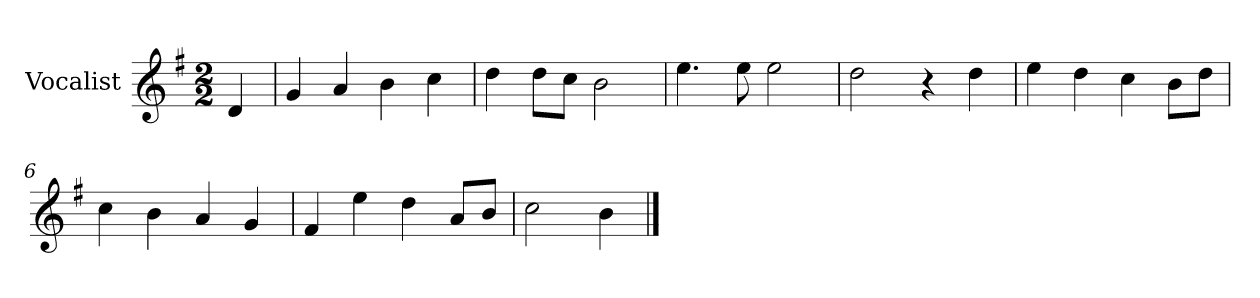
**kern
*part1
*staff1
*I"Vocalist
*k[f#]
*G:
*M2/2
=
4d
=1
4g
4a
4b
4cc
=2
4dd
8ddL
8ccJ
2b
=3
4.ee
8ee
2ee
=4
2dd
4r
4dd
=5
4ee
4dd
4cc
8bL
8ddJ
=6
4cc
4b
4a
4g
=7
4f#
4ee
4dd
8aL
8bJ
=8
2cc
4b
==
*-
